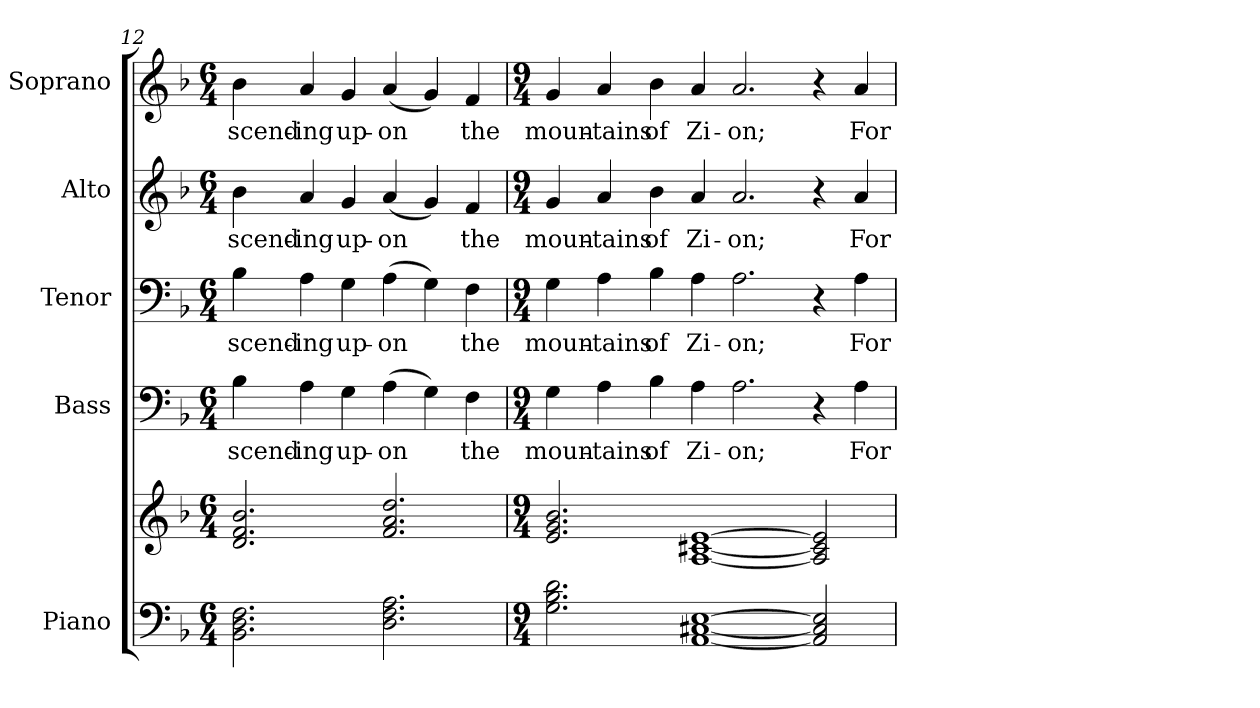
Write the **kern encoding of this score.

**kern	**kern	**kern	**text	**kern	**text	**kern	**text	**kern	**text
*part5	*part5	*part4	*part4	*part3	*part3	*part2	*part2	*part1	*part1
*staff6	*staff5	*staff4	*staff4	*staff3	*staff3	*staff2	*staff2	*staff1	*staff1
*I"Piano	*	*I"Bass	*	*I"Tenor	*	*I"Alto	*	*I"Soprano	*
*I'Pno.	*	*I'B.	*	*I'T.	*	*I'A.	*	*I'S.	*
*clefF4	*clefG2	*clefF4	*	*clefF4	*	*clefG2	*	*clefG2	*
*k[b-]	*k[b-]	*k[b-]	*	*k[b-]	*	*k[b-]	*	*k[b-]	*
*F:	*F:	*F:	*	*F:	*	*F:	*	*F:	*
*M6/4	*M6/4	*M6/4	*	*M6/4	*	*M6/4	*	*M6/4	*
=12	=12	=12	=12	=12	=12	=12	=12	=12	=12
!	!	!	!LO:LY:b:color=#000000	!	!	!	!	!	!
!	!	!	!	!	!LO:LY:b:color=#000000	!	!	!	!
!	!	!	!	!	!	!	!LO:LY:b:color=#000000	!	!
!	!	!	!	!	!	!	!	!	!LO:LY:b:color=#000000
2.BB-i\ 2.Di 2.Fi	2.di/ 2.fi 2.b-i	4B-i\	-scend-	4B-i\	-scend-	4b-i\	-scend-	4b-i\	-scend-
!	!	!	!LO:LY:b:color=#000000	!	!	!	!	!	!
!	!	!	!	!	!LO:LY:b:color=#000000	!	!	!	!
!	!	!	!	!	!	!	!LO:LY:b:color=#000000	!	!
!	!	!	!	!	!	!	!	!	!LO:LY:b:color=#000000
.	.	4Ai\	-ing	4Ai\	-ing	4ai/	-ing	4ai/	-ing
!	!	!	!LO:LY:b:color=#000000	!	!	!	!	!	!
!	!	!	!	!	!LO:LY:b:color=#000000	!	!	!	!
!	!	!	!	!	!	!	!LO:LY:b:color=#000000	!	!
!	!	!	!	!	!	!	!	!	!LO:LY:b:color=#000000
.	.	4Gi\	up-	4Gi\	up-	4gi/	up-	4gi/	up-
!	!	!	!LO:LY:b:color=#000000	!	!	!	!	!	!
!	!	!	!	!	!LO:LY:b:color=#000000	!	!	!	!
!	!	!	!	!	!	!	!LO:LY:b:color=#000000	!	!
!	!	!	!	!	!	!	!	!	!LO:LY:b:color=#000000
2.Di\ 2.Fi 2.Ai	2.fi/ 2.ai 2.ddi	(4Ai\	-on	(4Ai\	-on	(4ai/	-on	(4ai/	-on
.	.	4Gi\)	.	4Gi\)	.	4gi/)	.	4gi/)	.
!	!	!	!LO:LY:b:color=#000000	!	!	!	!	!	!
!	!	!	!	!	!LO:LY:b:color=#000000	!	!	!	!
!	!	!	!	!	!	!	!LO:LY:b:color=#000000	!	!
!	!	!	!	!	!	!	!	!	!LO:LY:b:color=#000000
.	.	4Fi\	the	4Fi\	the	4fi/	the	4fi/	the
!!LO:PB:g=z
=13	=13	=13	=13	=13	=13	=13	=13	=13	=13
*M9/4	*M9/4	*M9/4	*	*M9/4	*	*M9/4	*	*M9/4	*
!	!	!	!LO:LY:b:color=#000000	!	!	!	!	!	!
!	!	!	!	!	!LO:LY:b:color=#000000	!	!	!	!
!	!	!	!	!	!	!	!LO:LY:b:color=#000000	!	!
!	!	!	!	!	!	!	!	!	!LO:LY:b:color=#000000
2.Gi\ 2.B-i 2.di	2.ei/ 2.gi 2.b-i	4Gi\	moun-	4Gi\	moun-	4gi/	moun-	4gi/	moun-
!	!	!	!LO:LY:b:color=#000000	!	!	!	!	!	!
!	!	!	!	!	!LO:LY:b:color=#000000	!	!	!	!
!	!	!	!	!	!	!	!LO:LY:b:color=#000000	!	!
!	!	!	!	!	!	!	!	!	!LO:LY:b:color=#000000
.	.	4Ai\	-tains	4Ai\	-tains	4ai/	-tains	4ai/	-tains
!	!	!	!LO:LY:b:color=#000000	!	!	!	!	!	!
!	!	!	!	!	!LO:LY:b:color=#000000	!	!	!	!
!	!	!	!	!	!	!	!LO:LY:b:color=#000000	!	!
!	!	!	!	!	!	!	!	!	!LO:LY:b:color=#000000
.	.	4B-i\	of	4B-i\	of	4b-i\	of	4b-i\	of
!	!	!	!LO:LY:b:color=#000000	!	!	!	!	!	!
!	!	!	!	!	!LO:LY:b:color=#000000	!	!	!	!
!	!	!	!	!	!	!	!LO:LY:b:color=#000000	!	!
!	!	!	!	!	!	!	!	!	!LO:LY:b:color=#000000
[<1AAi [<1C#Xi [>1Ei	[<1Ai [<1c#Xi [>1ei	4Ai\	Zi-	4Ai\	Zi-	4ai/	Zi-	4ai/	Zi-
!	!	!	!LO:LY:b:color=#000000	!	!	!	!	!	!
!	!	!	!	!	!LO:LY:b:color=#000000	!	!	!	!
!	!	!	!	!	!	!	!LO:LY:b:color=#000000	!	!
!	!	!	!	!	!	!	!	!	!LO:LY:b:color=#000000
.	.	2.Ai\	-on;	2.Ai\	-on;	2.ai/	-on;	2.ai/	-on;
2AAi/] 2C#i] 2Ei]	2Ai/] 2c#i] 2ei]	4r	.	4r	.	4r	.	4r	.
!	!	!	!LO:LY:b:color=#000000	!	!	!	!	!	!
!	!	!	!	!	!LO:LY:b:color=#000000	!	!	!	!
!	!	!	!	!	!	!	!LO:LY:b:color=#000000	!	!
!	!	!	!	!	!	!	!	!	!LO:LY:b:color=#000000
.	.	4Ai\	For	4Ai\	For	4ai/	For	4ai/	For
=	=	=	=	=	=	=	=	=	=
*-	*-	*-	*-	*-	*-	*-	*-	*-	*-
